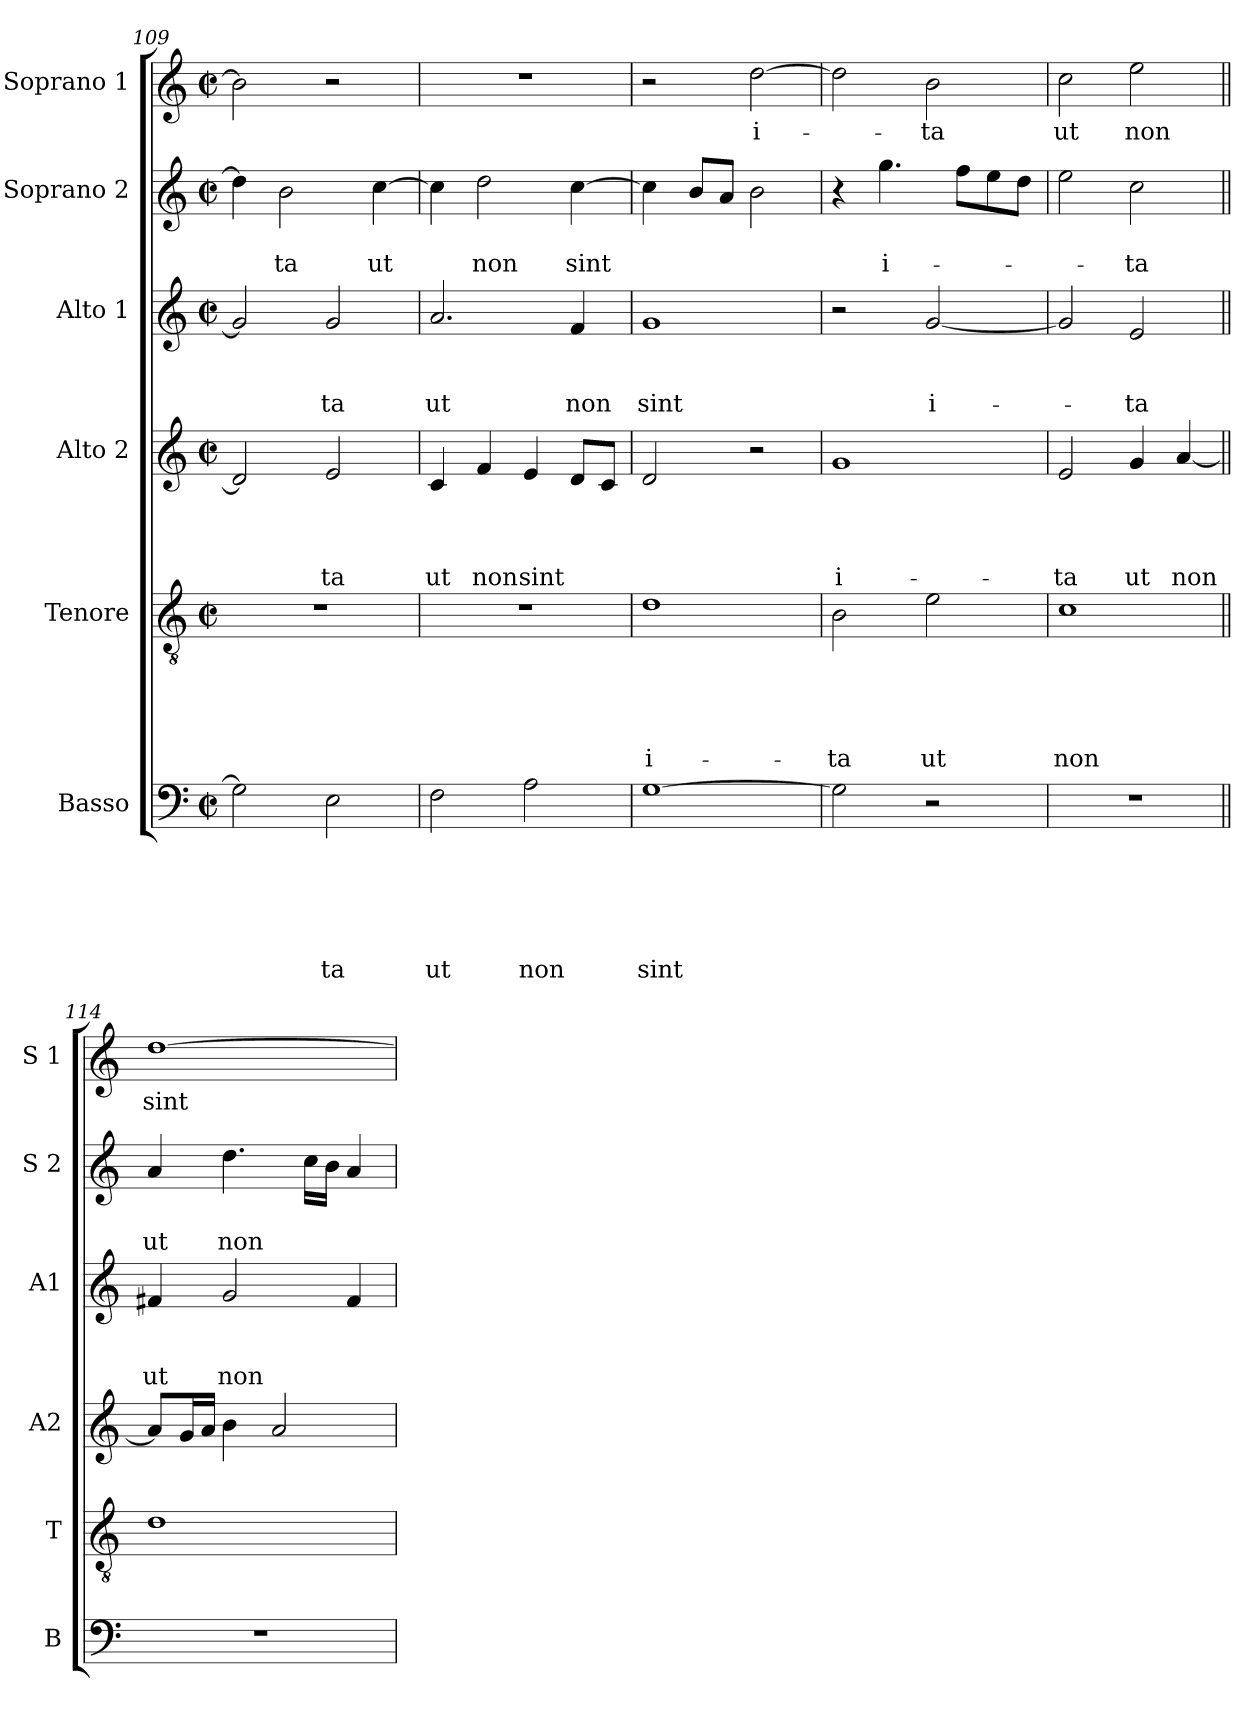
**kern	**text	**text	**text	**text	**text	**text	**kern	**text	**text	**text	**text	**text	**kern	**text	**text	**text	**text	**kern	**text	**text	**text	**kern	**text	**text	**kern	**text
*part6	*part6	*part6	*part6	*part6	*part6	*part6	*part5	*part5	*part5	*part5	*part5	*part5	*part4	*part4	*part4	*part4	*part4	*part3	*part3	*part3	*part3	*part2	*part2	*part2	*part1	*part1
*staff6	*staff6	*staff6	*staff6	*staff6	*staff6	*staff6	*staff5	*staff5	*staff5	*staff5	*staff5	*staff5	*staff4	*staff4	*staff4	*staff4	*staff4	*staff3	*staff3	*staff3	*staff3	*staff2	*staff2	*staff2	*staff1	*staff1
*I"Basso	*	*	*	*	*	*	*I"Tenore	*	*	*	*	*	*I"Alto 2	*	*	*	*	*I"Alto 1	*	*	*	*I"Soprano 2	*	*	*I"Soprano 1	*
*I'B	*	*	*	*	*	*	*I'T	*	*	*	*	*	*I'A2	*	*	*	*	*I'A1	*	*	*	*I'S 2	*	*	*I'S 1	*
!!LO:LB:g=z
*clefF4	*	*	*	*	*	*	*clefGv2	*	*	*	*	*	*clefG2	*	*	*	*	*clefG2	*	*	*	*clefG2	*	*	*clefG2	*
*k[]	*	*	*	*	*	*	*k[]	*	*	*	*	*	*k[]	*	*	*	*	*k[]	*	*	*	*k[]	*	*	*k[]	*
*C:	*	*	*	*	*	*	*C:	*	*	*	*	*	*C:	*	*	*	*	*C:	*	*	*	*C:	*	*	*C:	*
*M2/2	*	*	*	*	*	*	*M2/2	*	*	*	*	*	*M2/2	*	*	*	*	*M2/2	*	*	*	*M2/2	*	*	*M2/2	*
*met(c|)	*	*	*	*	*	*	*met(c|)	*	*	*	*	*	*met(c|)	*	*	*	*	*met(c|)	*	*	*	*met(c|)	*	*	*met(c|)	*
=109	=109	=109	=109	=109	=109	=109	=109	=109	=109	=109	=109	=109	=109	=109	=109	=109	=109	=109	=109	=109	=109	=109	=109	=109	=109	=109
2G\]	.	.	.	.	.	.	1r	.	.	.	.	.	2d/]	.	.	.	.	2g/]	.	.	.	4dd\]	.	.	2b\]	.
!	!	!	!	!	!	!	!	!	!	!	!	!	!	!	!	!	!	!	!	!	!	!	!	!LO:LY:b	!	!
.	.	.	.	.	.	.	.	.	.	.	.	.	.	.	.	.	.	.	.	.	.	2b\	.	-ta	.	.
!	!	!	!	!	!	!LO:LY:b	!	!	!	!	!	!	!	!	!	!	!LO:LY:b	!	!	!	!LO:LY:b	!	!	!	!	!
2E\	.	.	.	.	.	-ta	.	.	.	.	.	.	2e/	.	.	.	-ta	2g/	.	.	-ta	.	.	.	2r	.
!	!	!	!	!	!	!	!	!	!	!	!	!	!	!	!	!	!	!	!	!	!	!	!	!LO:LY:b	!	!
.	.	.	.	.	.	.	.	.	.	.	.	.	.	.	.	.	.	.	.	.	.	[>4cc\	.	ut	.	.
=110	=110	=110	=110	=110	=110	=110	=110	=110	=110	=110	=110	=110	=110	=110	=110	=110	=110	=110	=110	=110	=110	=110	=110	=110	=110	=110
!	!	!	!	!	!	!LO:LY:b	!	!	!	!	!	!	!	!	!	!	!LO:LY:b	!	!	!	!LO:LY:b	!	!	!	!	!
2F\	.	.	.	.	.	ut	1r	.	.	.	.	.	4c/	.	.	.	ut	2.a/	.	.	ut	4cc\]	.	.	1r	.
!	!	!	!	!	!	!	!	!	!	!	!	!	!	!	!	!	!LO:LY:b	!	!	!	!	!	!	!LO:LY:b	!	!
.	.	.	.	.	.	.	.	.	.	.	.	.	4f/	.	.	.	non	.	.	.	.	2dd\	.	non	.	.
!	!	!	!	!	!	!LO:LY:b	!	!	!	!	!	!	!	!	!	!	!LO:LY:b	!	!	!	!	!	!	!	!	!
2A\	.	.	.	.	.	non	.	.	.	.	.	.	4e/	.	.	.	sint	.	.	.	.	.	.	.	.	.
!	!	!	!	!	!	!	!	!	!	!	!	!	!	!	!	!	!	!	!	!	!LO:LY:b	!	!	!LO:LY:b	!	!
.	.	.	.	.	.	.	.	.	.	.	.	.	8d/L	.	.	.	.	4f/	.	.	non	[>4cc\	.	sint	.	.
.	.	.	.	.	.	.	.	.	.	.	.	.	8c/J	.	.	.	.	.	.	.	.	.	.	.	.	.
=111	=111	=111	=111	=111	=111	=111	=111	=111	=111	=111	=111	=111	=111	=111	=111	=111	=111	=111	=111	=111	=111	=111	=111	=111	=111	=111
!	!	!	!	!	!	!LO:LY:b	!	!	!	!	!	!LO:LY:b:rj	!	!	!	!	!	!	!	!	!LO:LY:b	!	!	!	!	!
[>1G	.	.	.	.	.	sint	1d	.	.	.	.	i-	2d/	.	.	.	.	1g	.	.	sint	4cc\]	.	.	2r	.
.	.	.	.	.	.	.	.	.	.	.	.	.	.	.	.	.	.	.	.	.	.	8b/L	.	.	.	.
.	.	.	.	.	.	.	.	.	.	.	.	.	.	.	.	.	.	.	.	.	.	8a/J	.	.	.	.
!	!	!	!	!	!	!	!	!	!	!	!	!	!	!	!	!	!	!	!	!	!	!	!	!	!	!LO:LY:b
.	.	.	.	.	.	.	.	.	.	.	.	.	2r	.	.	.	.	.	.	.	.	2b\	.	.	[>2dd\	i-
=112	=112	=112	=112	=112	=112	=112	=112	=112	=112	=112	=112	=112	=112	=112	=112	=112	=112	=112	=112	=112	=112	=112	=112	=112	=112	=112
!	!	!	!	!	!	!	!	!	!	!	!	!LO:LY:b	!	!	!	!	!LO:LY:b:rj	!	!	!	!	!	!	!	!	!
2G\]	.	.	.	.	.	.	2B\	.	.	.	.	-ta	1g	.	.	.	i-	2r	.	.	.	4r	.	.	2dd\]	.
!	!	!	!	!	!	!	!	!	!	!	!	!	!	!	!	!	!	!	!	!	!	!	!	!LO:LY:b	!	!
.	.	.	.	.	.	.	.	.	.	.	.	.	.	.	.	.	.	.	.	.	.	4.gg\	.	i-	.	.
!	!	!	!	!	!	!	!	!	!	!	!	!LO:LY:b	!	!	!	!	!	!	!	!	!LO:LY:b	!	!	!	!	!LO:LY:b
2r	.	.	.	.	.	.	2e\	.	.	.	.	ut	.	.	.	.	.	[<2g/	.	.	i-	.	.	.	2b\	-ta
.	.	.	.	.	.	.	.	.	.	.	.	.	.	.	.	.	.	.	.	.	.	8ff\L	.	.	.	.
.	.	.	.	.	.	.	.	.	.	.	.	.	.	.	.	.	.	.	.	.	.	8ee\	.	.	.	.
.	.	.	.	.	.	.	.	.	.	.	.	.	.	.	.	.	.	.	.	.	.	8dd\J	.	.	.	.
=113	=113	=113	=113	=113	=113	=113	=113	=113	=113	=113	=113	=113	=113	=113	=113	=113	=113	=113	=113	=113	=113	=113	=113	=113	=113	=113
!	!	!	!	!	!	!	!	!	!	!	!	!LO:LY:b	!	!	!	!	!LO:LY:b	!	!	!	!	!	!	!	!	!LO:LY:b
1r	.	.	.	.	.	.	1c	.	.	.	.	non	2e/	.	.	.	-ta	2g/]	.	.	.	2ee\	.	.	2cc\	ut
!	!	!	!	!	!	!	!	!	!	!	!	!	!	!	!	!	!LO:LY:b	!	!	!	!LO:LY:b	!	!	!LO:LY:b	!	!LO:LY:b
.	.	.	.	.	.	.	.	.	.	.	.	.	4g/	.	.	.	ut	2e/	.	.	-ta	2cc\	.	-ta	2ee\	non
!	!	!	!	!	!	!	!	!	!	!	!	!	!	!	!	!	!LO:LY:b	!	!	!	!	!	!	!	!	!
.	.	.	.	.	.	.	.	.	.	.	.	.	[>4a/	.	.	.	non	.	.	.	.	.	.	.	.	.
!!LO:PB:g=z
=114||	=114||	=114||	=114||	=114||	=114||	=114||	=114||	=114||	=114||	=114||	=114||	=114||	=114||	=114||	=114||	=114||	=114||	=114||	=114||	=114||	=114||	=114||	=114||	=114||	=114||	=114||
!	!	!	!	!	!	!	!	!	!	!	!	!	!	!	!	!	!	!	!	!	!LO:LY:b	!	!	!LO:LY:b	!	!LO:LY:b
1r	.	.	.	.	.	.	1d	.	.	.	.	.	8a/L]	.	.	.	.	4f#X/	.	.	ut	4a/	.	ut	[>1dd	sint
.	.	.	.	.	.	.	.	.	.	.	.	.	16g/L	.	.	.	.	.	.	.	.	.	.	.	.	.
.	.	.	.	.	.	.	.	.	.	.	.	.	16a/JJ	.	.	.	.	.	.	.	.	.	.	.	.	.
!	!	!	!	!	!	!	!	!	!	!	!	!	!	!	!	!	!	!	!	!	!LO:LY:b	!	!	!LO:LY:b	!	!
.	.	.	.	.	.	.	.	.	.	.	.	.	4b\	.	.	.	.	2g/	.	.	non	4.dd\	.	non	.	.
.	.	.	.	.	.	.	.	.	.	.	.	.	2a/	.	.	.	.	.	.	.	.	.	.	.	.	.
.	.	.	.	.	.	.	.	.	.	.	.	.	.	.	.	.	.	.	.	.	.	16cc\LL	.	.	.	.
.	.	.	.	.	.	.	.	.	.	.	.	.	.	.	.	.	.	.	.	.	.	16b\JJ	.	.	.	.
.	.	.	.	.	.	.	.	.	.	.	.	.	.	.	.	.	.	4f#/	.	.	.	4a/	.	.	.	.
=	=	=	=	=	=	=	=	=	=	=	=	=	=	=	=	=	=	=	=	=	=	=	=	=	=	=
*-	*-	*-	*-	*-	*-	*-	*-	*-	*-	*-	*-	*-	*-	*-	*-	*-	*-	*-	*-	*-	*-	*-	*-	*-	*-	*-
